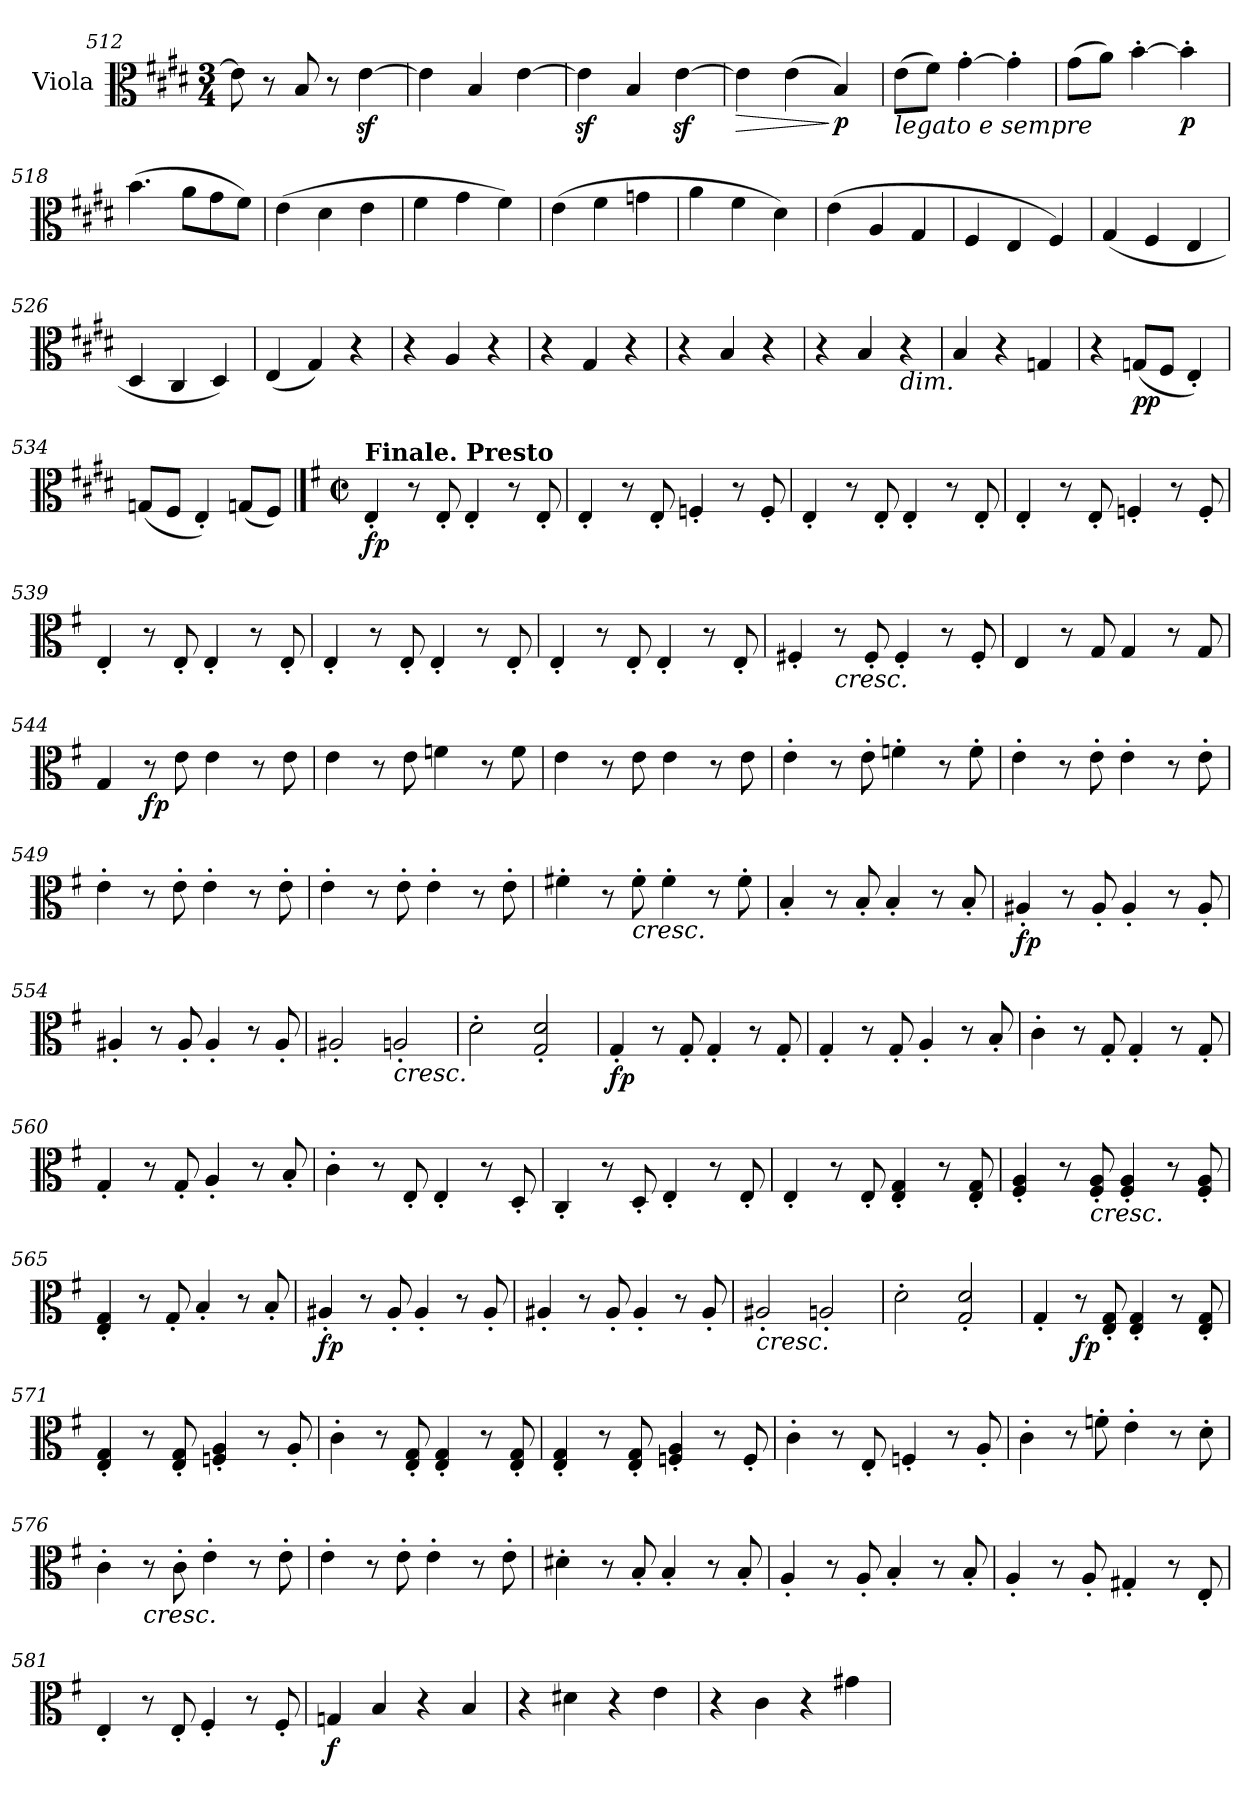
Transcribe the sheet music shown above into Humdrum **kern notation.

**kern	**dynam
*part1	*part1
*staff1	*staff1
*I"Viola	*
*I'Vla	*
!!LO:LB:g=z
*clefC3	*
*k[f#c#g#d#]	*
*E:	*
*M3/4	*
=512	=512
8e\]	.
8r	.
8B/	.
8r	.
[4ez<\	.
=513	=513
4e\]	.
4B/	.
[4e\	.
=514	=514
4ez<\]	.
4B/	.
[4ez<\	.
=515	=515
!	!LO:HP:b
4e\]	>
(4e\	.
!	!LO:DY:n=1:b
4B/)	] p
=516	=516
!LO:TX:b:i:t=legato e sempre	!
(8e\L	.
8f#\J)	.
[4g#'\	.
4g#'\]	.
=517	=517
(8g#\L	.
8a\J)	.
[4b'\	.
!	!LO:DY:b
4b'\]	p
=518	=518
(4.b\	.
8a\L	.
8g#\	.
8f#\J)	.
=519	=519
(4e\	.
4d#\	.
4e\	.
=520	=520
4f#\	.
4g#\	.
4f#\)	.
=521	=521
(4e\	.
4f#\	.
4gn\	.
=522	=522
4a\	.
4f#\	.
4d#\)	.
!!LO:LB:g=z
=523	=523
(4e\	.
4A/	.
4G#/	.
=524	=524
4F#/	.
4E/	.
4F#/)	.
=525	=525
(4G#/	.
4F#/	.
4E/	.
=526	=526
4D#/	.
4C#/	.
4D#/)	.
=527	=527
(4E/	.
4G#/)	.
4r	.
=528	=528
4r	.
4A/	.
4r	.
=529	=529
4r	.
4G#/	.
4r	.
=530	=530
4r	.
4B/	.
4r	.
=531	=531
4r	.
4B/	.
!LO:TX:b:i:t=dim.	!
4r	.
=532	=532
4B/	.
4r	.
4Gn/	.
=533	=533
4r	.
!	!LO:DY:b
(8Gn/L	pp
8F#/J	.
4E'/)	.
=534	=534
(8Gn/L	.
8F#/J	.
4E'/)	.
(8Gn/L	.
8F#/J)	.
!!LO:LB:g=z
==535	==535
*k[f#]	*
*e:	*
*M2/2	*
*met(c|)	*
!LO:TX:a:B:t=Finale. Presto	!
!	!LO:DY:b
4E'/	fp
8r	.
8E'/	.
4E'/	.
8r	.
8E'/	.
=536	=536
4E'/	.
8r	.
8E'/	.
4Fn'/	.
8r	.
8F'/	.
=537	=537
4E'/	.
8r	.
8E'/	.
4E'/	.
8r	.
8E'/	.
=538	=538
4E'/	.
8r	.
8E'/	.
4Fn'/	.
8r	.
8F'/	.
=539	=539
4E'/	.
8r	.
8E'/	.
4E'/	.
8r	.
8E'/	.
=540	=540
4E'/	.
8r	.
8E'/	.
4E'/	.
8r	.
8E'/	.
=541	=541
4E'/	.
8r	.
8E'/	.
4E'/	.
8r	.
8E'/	.
!!LO:LB:g=z
=542	=542
4F#X'/	.
!LO:TX:b:i:t=cresc.	!
8r	.
8F#'/	.
4F#'/	.
8r	.
8F#'/	.
=543	=543
4E/	.
8r	.
8G/	.
4G/	.
8r	.
8G/	.
=544	=544
4G/	.
!	!LO:DY:b
8r	fp
8e\	.
4e\	.
8r	.
8e\	.
=545	=545
4e\	.
8r	.
8e\	.
4fn\	.
8r	.
8f\	.
=546	=546
4e\	.
8r	.
8e\	.
4e\	.
8r	.
8e\	.
=547	=547
4e'\	.
8r	.
8e'\	.
4fn'\	.
8r	.
8f'\	.
=548	=548
4e'\	.
8r	.
8e'\	.
4e'\	.
8r	.
8e'\	.
=549	=549
4e'\	.
8r	.
8e'\	.
4e'\	.
8r	.
8e'\	.
!!LO:LB:g=z
=550	=550
4e'\	.
8r	.
8e'\	.
4e'\	.
8r	.
8e'\	.
=551	=551
4f#X'\	.
8r	.
!LO:TX:b:i:t=cresc.	!
8f#'\	.
4f#'\	.
8r	.
8f#'\	.
=552	=552
4B'/	.
8r	.
8B'/	.
4B'/	.
8r	.
8B'/	.
=553	=553
!	!LO:DY:b
4A#X'/	fp
8r	.
8A#'/	.
4A#'/	.
8r	.
8A#'/	.
=554	=554
4A#X'/	.
8r	.
8A#'/	.
4A#'/	.
8r	.
8A#'/	.
=555	=555
2A#X'/	.
!LO:TX:b:i:t=cresc.	!
2An'/	.
=556	=556
2d'\	.
2G'/ 2d'/	.
=557	=557
!	!LO:DY:b
4G'/	fp
8r	.
8G'/	.
4G'/	.
8r	.
8G'/	.
!!LO:LB:g=z
=558	=558
4G'/	.
8r	.
8G'/	.
4A'/	.
8r	.
8B'/	.
=559	=559
4c'\	.
8r	.
8G'/	.
4G'/	.
8r	.
8G'/	.
=560	=560
4G'/	.
8r	.
8G'/	.
4A'/	.
8r	.
8B'/	.
=561	=561
4c'\	.
8r	.
8E'/	.
4E'/	.
8r	.
8D'/	.
=562	=562
4C'/	.
8r	.
8D'/	.
4E'/	.
8r	.
8E'/	.
=563	=563
4E'/	.
8r	.
8E'/	.
4E'/ 4G'/	.
8r	.
8E'/ 8G'/	.
=564	=564
4F#'/ 4A'/	.
8r	.
!LO:TX:b:i:t=cresc.	!
8F#'/ 8A'/	.
4F#'/ 4A'/	.
8r	.
8F#'/ 8A'/	.
!!LO:LB:g=z
=565	=565
4E'/ 4G'/	.
8r	.
8G'/	.
4B'/	.
8r	.
8B'/	.
=566	=566
!	!LO:DY:b
4A#X'/	fp
8r	.
8A#'/	.
4A#'/	.
8r	.
8A#'/	.
=567	=567
4A#X'/	.
8r	.
8A#'/	.
4A#'/	.
8r	.
8A#'/	.
=568	=568
!LO:TX:b:i:t=cresc.	!
2A#X'/	.
2An'/	.
=569	=569
2d'\	.
2G'/ 2d'/	.
=570	=570
4G'/	.
!	!LO:DY:b
8r	fp
8E'/ 8G'/	.
4E'/ 4G'/	.
8r	.
8E'/ 8G'/	.
=571	=571
4E'/ 4G'/	.
8r	.
8E'/ 8G'/	.
4Fn'/ 4A'/	.
8r	.
8A'/	.
=572	=572
4c'\	.
8r	.
8E'/ 8G'/	.
4E'/ 4G'/	.
8r	.
8E'/ 8G'/	.
!!LO:LB:g=z
=573	=573
4E'/ 4G'/	.
8r	.
8E'/ 8G'/	.
4Fn'/ 4A'/	.
8r	.
8F'/	.
=574	=574
4c'\	.
8r	.
8E'/	.
4Fn'/	.
8r	.
8A'/	.
=575	=575
4c'\	.
8r	.
8fn'\	.
4e'\	.
8r	.
8d'\	.
=576	=576
4c'\	.
!LO:TX:b:i:t=cresc.	!
8r	.
8c'\	.
4e'\	.
8r	.
8e'\	.
=577	=577
4e'\	.
8r	.
8e'\	.
4e'\	.
8r	.
8e'\	.
=578	=578
4d#X'\	.
8r	.
8B'/	.
4B'/	.
8r	.
8B'/	.
=579	=579
4A'/	.
8r	.
8A'/	.
4B'/	.
8r	.
8B'/	.
!!LO:LB:g=z
=580	=580
4A'/	.
8r	.
8A'/	.
4G#X'/	.
8r	.
8E'/	.
=581	=581
4E'/	.
8r	.
8E'/	.
4F#'/	.
8r	.
8F#'/	.
=582	=582
!	!LO:DY:b
4Gn/	f
4B/	.
4r	.
4B/	.
=583	=583
4r	.
4d#X\	.
4r	.
4e\	.
=584	=584
4r	.
4c\	.
4r	.
4g#X\	.
=	=
*-	*-
